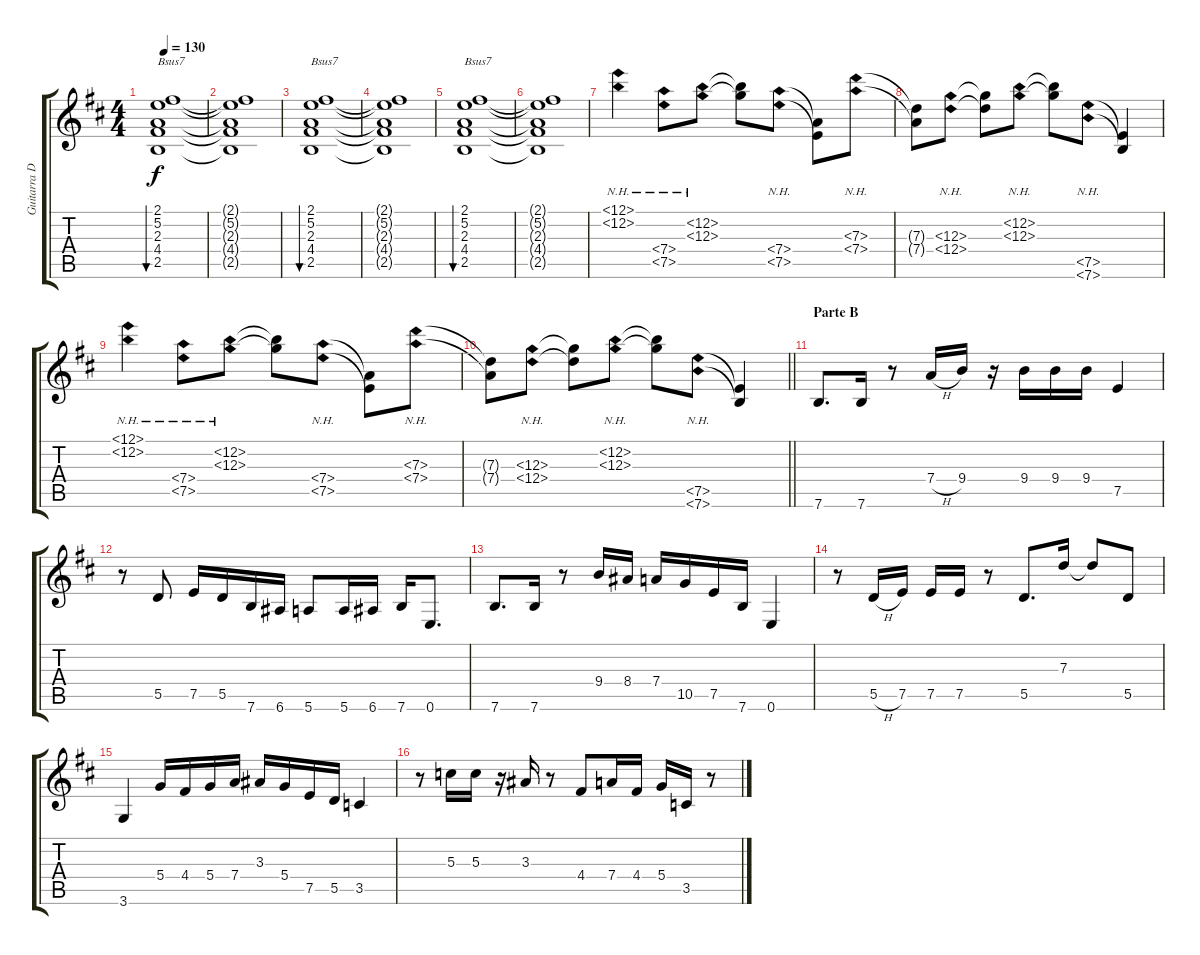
\track ("Guitarra Drive" "Guitarra D") {instrument overdrivenguitar}
\staff {score tabs}
\tuning (E4 B3 G3 D3 A2 E2) {hide}
\ts (4 4)
\tempo 130
\clef g2
\ks d
(2.1 5.2 2.3 4.4 2.5).1{bu 240 txt "Bsus7" dy f} |
(2.1{t} 5.2{t} 2.3{t} 4.4{t} 2.5{t}).1 |
(2.1 5.2 2.3 4.4 2.5).1{bu 240 txt "Bsus7"} |
(2.1{t} 5.2{t} 2.3{t} 4.4{t} 2.5{t}).1 |
(2.1 5.2 2.3 4.4 2.5).1{bu 240 txt "Bsus7"} |
(2.1{t} 5.2{t} 2.3{t} 4.4{t} 2.5{t}).1 |
(12.1{nh} 12.2{nh}).4 (7.4{nh} 7.5{nh}).8 (12.2{nh} 12.3{nh}).8 (12.2{t} 12.3{t}).8 (7.4{nh} 7.5{nh}).8 (7.4{t} 7.5{t}).8 (7.3{nh} 7.4{nh}).8 |
(7.3{t} 7.4{t}).8 (12.3{nh} 12.4{nh}).8 (12.3{t} 12.4{t}).8 (12.2{nh} 12.3{nh}).8 (12.2{t} 12.3{t}).8 (7.5{nh} 7.6{nh}).8 (7.5{t} 7.6{t}).4 |
(12.1{nh} 12.2{nh}).4 (7.4{nh} 7.5{nh}).8 (12.2{nh} 12.3{nh}).8 (12.2{t} 12.3{t}).8 (7.4{nh} 7.5{nh}).8 (7.4{t} 7.5{t}).8 (7.3{nh} 7.4{nh}).8 |
\barLineRight lightlight
(7.3{t} 7.4{t}).8 (12.3{nh} 12.4{nh}).8 (12.3{t} 12.4{t}).8 (12.2{nh} 12.3{nh}).8 (12.2{t} 12.3{t}).8 (7.5{nh} 7.6{nh}).8 (7.5{t} 7.6{t}).4 |
\section ("" "Parte B")
7.6.8{d instrument overdrivenguitar} 7.6.16 r.8 7.4{h}.16 9.4.16 r.16 9.4.16 9.4.16 9.4.16 7.5.4 |
r.8 5.5.8 7.5.16 5.5.16 7.6.16 6.6.16 5.6.8 5.6.16 6.6.16 7.6.16 0.6.8{d} |
7.6.8{d} 7.6.16 r.8 9.4.16 8.4.16 7.4.16 10.5.16 7.5.16 7.6.16 0.6.4 |
r.8 5.5{h}.16 7.5.16 7.5.16 7.5.16 r.8 5.5.8{d} 7.3.16 7.3{t}.8 5.5.8 |
3.6.4 5.4.16 4.4.16 5.4.16 7.4.16 3.3.16 5.4.16 7.5.16 5.5.16 3.5.4 |
r.8 5.3.16 5.3.16 r.16 3.3.16 r.8 4.4.8 7.4.16 4.4.16 5.4.16 3.5.16 r.8
